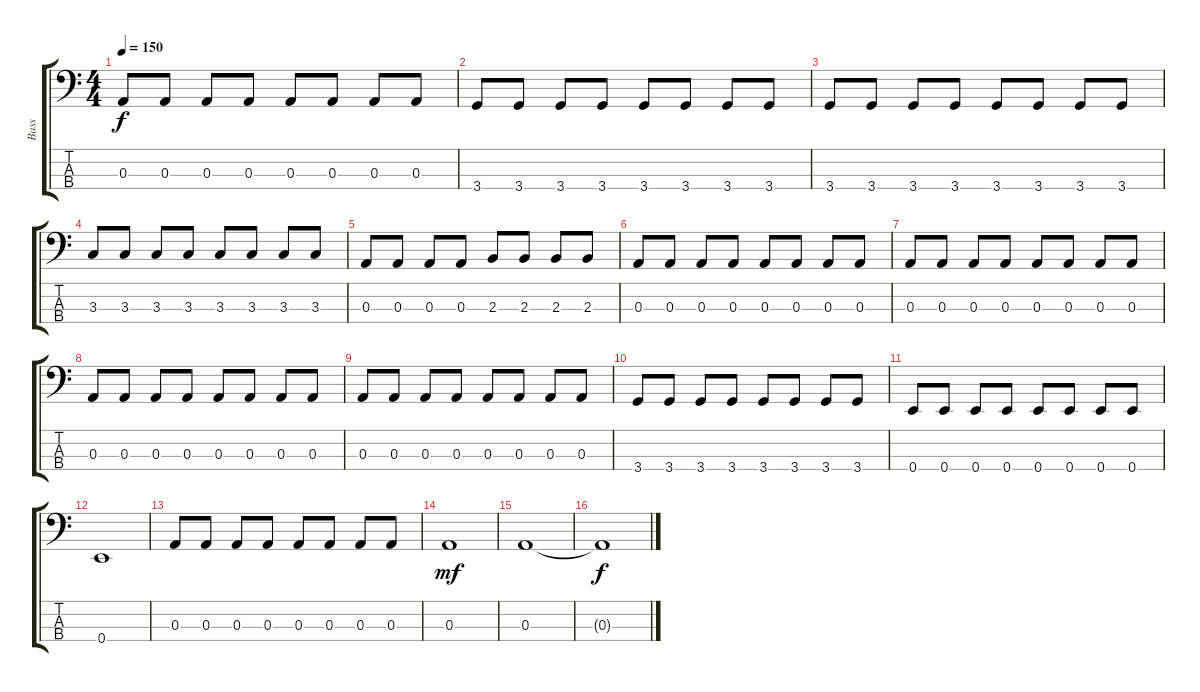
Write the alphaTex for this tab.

\track ("Bass" "Bass") {instrument electricbassfinger}
\staff {score tabs}
\tuning (G2 D2 A1 E1) {hide}
\ts (4 4)
\tempo 150
\clef f4
\ks c
0.3.8{dy f} 0.3.8 0.3.8 0.3.8 0.3.8 0.3.8 0.3.8 0.3.8 |
3.4.8 3.4.8 3.4.8 3.4.8 3.4.8 3.4.8 3.4.8 3.4.8 |
3.4.8 3.4.8 3.4.8 3.4.8 3.4.8 3.4.8 3.4.8 3.4.8 |
3.3.8 3.3.8 3.3.8 3.3.8 3.3.8 3.3.8 3.3.8 3.3.8 |
0.3.8 0.3.8 0.3.8 0.3.8 2.3.8 2.3.8 2.3.8 2.3.8 |
0.3.8 0.3.8 0.3.8 0.3.8 0.3.8 0.3.8 0.3.8 0.3.8 |
0.3.8 0.3.8 0.3.8 0.3.8 0.3.8 0.3.8 0.3.8 0.3.8 |
0.3.8 0.3.8 0.3.8 0.3.8 0.3.8 0.3.8 0.3.8 0.3.8 |
0.3.8 0.3.8 0.3.8 0.3.8 0.3.8 0.3.8 0.3.8 0.3.8 |
3.4.8 3.4.8 3.4.8 3.4.8 3.4.8 3.4.8 3.4.8 3.4.8 |
0.4.8 0.4.8 0.4.8 0.4.8 0.4.8 0.4.8 0.4.8 0.4.8 |
0.4.1 |
0.3.8 0.3.8 0.3.8 0.3.8 0.3.8 0.3.8 0.3.8 0.3.8 |
0.3.1{dy mf} |
0.3.1 |
0.3{t}.1{dy f}
